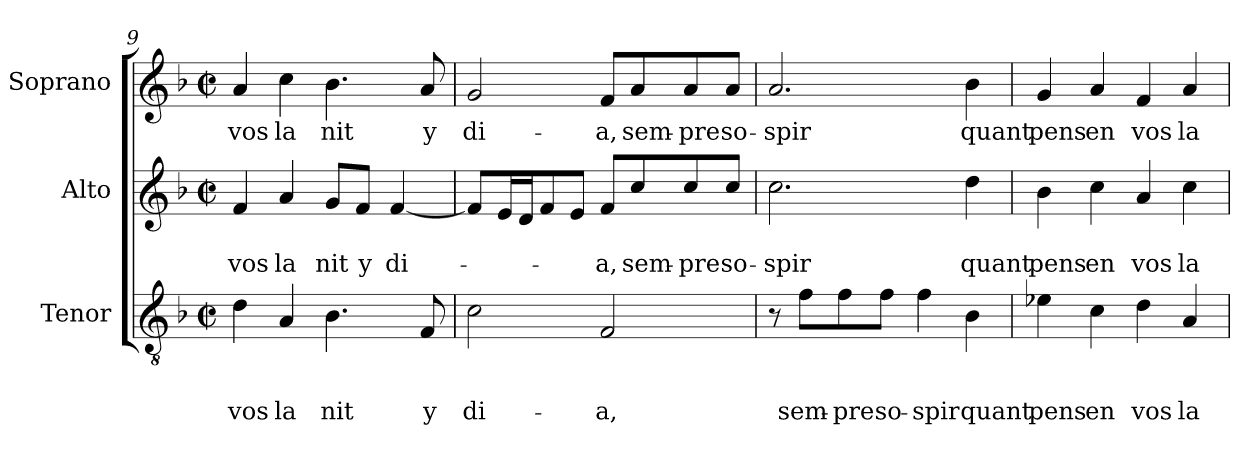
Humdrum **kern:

**kern	**text	**text	**text	**kern	**text	**text	**kern	**text
*part3	*part3	*part3	*part3	*part2	*part2	*part2	*part1	*part1
*staff3	*staff3	*staff3	*staff3	*staff2	*staff2	*staff2	*staff1	*staff1
*I"Tenor	*	*	*	*I"Alto	*	*	*I"Soprano	*
*clefGv2	*	*	*	*clefG2	*	*	*clefG2	*
*k[b-]	*	*	*	*k[b-]	*	*	*k[b-]	*
*F:	*	*	*	*F:	*	*	*F:	*
*M2/2	*	*	*	*M2/2	*	*	*M2/2	*
*met(c|)	*	*	*	*met(c|)	*	*	*met(c|)	*
=9	=9	=9	=9	=9	=9	=9	=9	=9
4d\	.	.	vos	4f/	.	vos	4a/	vos
4A/	.	.	la	4a/	.	la	4cc\	la
4.B-\	.	.	nit	8g/L	.	nit	4.b-\	nit
.	.	.	.	8f/J	.	y	.	.
.	.	.	.	[4f/	.	di-	.	.
8F/	.	.	y	.	.	.	8a/	y
!!LO:PB:g=z
=10	=10	=10	=10	=10	=10	=10	=10	=10
2c\	.	.	di-	8f/L]	.	.	2g/	di-
.	.	.	.	16e/L	.	.	.	.
.	.	.	.	16d/J	.	.	.	.
.	.	.	.	8f/	.	.	.	.
.	.	.	.	8e/J	.	.	.	.
2F/	.	.	-a,	8f/L	.	-a,	8f/L	-a,
.	.	.	.	8cc/	.	sem-	8a/	sem-
.	.	.	.	8cc/	.	-pre	8a/	-pre
.	.	.	.	8cc/J	.	so-	8a/J	so-
=11	=11	=11	=11	=11	=11	=11	=11	=11
8r	.	.	.	2.cc\	.	-spir	2.a/	-spir
8f\L	.	.	sem-	.	.	.	.	.
8f\	.	.	-pre	.	.	.	.	.
8f\J	.	.	so-	.	.	.	.	.
4f\	.	.	-spir	.	.	.	.	.
4B-\	.	.	quant	4dd\	.	quant	4b-\	quant
=12	=12	=12	=12	=12	=12	=12	=12	=12
4e-X\	.	.	pens	4b-\	.	pens	4g/	pens
4c\	.	.	en	4cc\	.	en	4a/	en
4d\	.	.	vos	4a/	.	vos	4f/	vos
4A/	.	.	la	4cc\	.	la	4a/	la
=	=	=	=	=	=	=	=	=
*-	*-	*-	*-	*-	*-	*-	*-	*-
